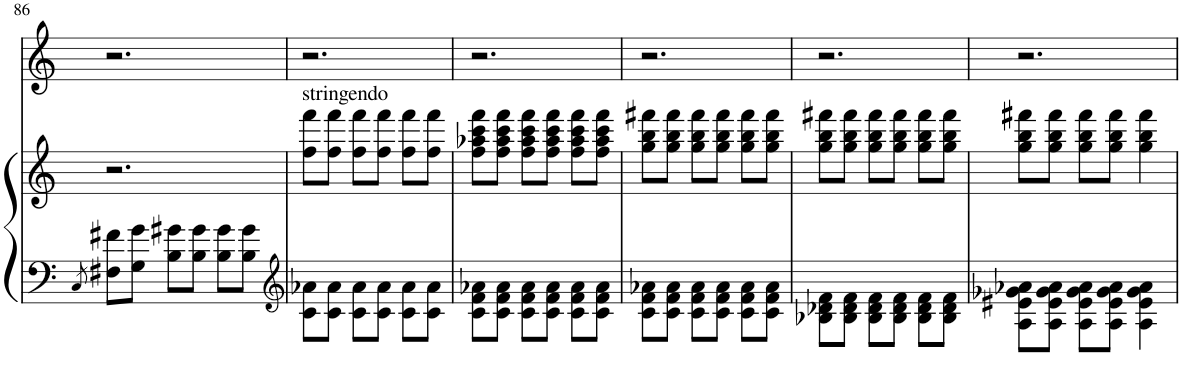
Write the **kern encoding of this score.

**kern	**kern	**kern
*part2	*part2	*part1
*staff3	*staff2	*staff1
*I"Piano	*	*I"Viola
*I'Pno	*	*I'Vla
!!LO:PB:g=z
*clefF4	*clefG2	*clefG2
*k[]	*k[]	*k[]
*M3/4	*M3/4	*M3/4
=86	=86	=86
8qC/	.	.
8F#X\ 8f#X\L	2.r	2.r
8G\ 8g\J	.	.
8B\ 8g#X\L	.	.
8B\ 8g#\J	.	.
8B\ 8g#\L	.	.
8B\ 8g#\J	.	.
=87	=87	=87
*clefG2	*	*
!	!LO:TX:a:t=stringendo	!
8c\ 8a-X\L	8ff\ 8fff\L	2.r
8c\ 8a-\J	8ff\ 8fff\J	.
8c\ 8a-\L	8ff\ 8fff\L	.
8c\ 8a-\J	8ff\ 8fff\J	.
8c\ 8a-\L	8ff\ 8fff\L	.
8c\ 8a-\J	8ff\ 8fff\J	.
=88	=88	=88
8c\ 8f\ 8a-X\L	8ff\ 8aa-X\ 8ccc\ 8fff\L	2.r
8c\ 8f\ 8a-\J	8ff\ 8aa-\ 8ccc\ 8fff\J	.
8c\ 8f\ 8a-\L	8ff\ 8aa-\ 8ccc\ 8fff\L	.
8c\ 8f\ 8a-\J	8ff\ 8aa-\ 8ccc\ 8fff\J	.
8c\ 8f\ 8a-\L	8ff\ 8aa-\ 8ccc\ 8fff\L	.
8c\ 8f\ 8a-\J	8ff\ 8aa-\ 8ccc\ 8fff\J	.
=89	=89	=89
8c\ 8f\ 8a-X\L	8gg\ 8bb\ 8fff#X\L	2.r
8c\ 8f\ 8a-\J	8gg\ 8bb\ 8fff#\J	.
8c\ 8f\ 8a-\L	8gg\ 8bb\ 8fff#\L	.
8c\ 8f\ 8a-\J	8gg\ 8bb\ 8fff#\J	.
8c\ 8f\ 8a-\L	8gg\ 8bb\ 8fff#\L	.
8c\ 8f\ 8a-\J	8gg\ 8bb\ 8fff#\J	.
=90	=90	=90
8B-X\ 8d-X\ 8f\L	8gg\ 8bb\ 8fff#X\L	2.r
8B-\ 8d-\ 8f\J	8gg\ 8bb\ 8fff#\J	.
8B-\ 8d-\ 8f\L	8gg\ 8bb\ 8fff#\L	.
8B-\ 8d-\ 8f\J	8gg\ 8bb\ 8fff#\J	.
8B-\ 8d-\ 8f\L	8gg\ 8bb\ 8fff#\L	.
8B-\ 8d-\ 8f\J	8gg\ 8bb\ 8fff#\J	.
=91	=91	=91
8A\ 8e#X\ 8g-X\ 8a-X\L	8gg\ 8bb\ 8fff#X\L	2.r
8A\ 8e#\ 8g-\ 8a-\J	8gg\ 8bb\ 8fff#\J	.
8A\ 8e#\ 8g-\ 8a-\L	8gg\ 8bb\ 8fff#\L	.
8A\ 8e#\ 8g-\ 8a-\J	8gg\ 8bb\ 8fff#\J	.
4A\ 4e#\ 4g-\ 4a-\	4gg\ 4bb\ 4fff#\	.
=	=	=
*-	*-	*-
